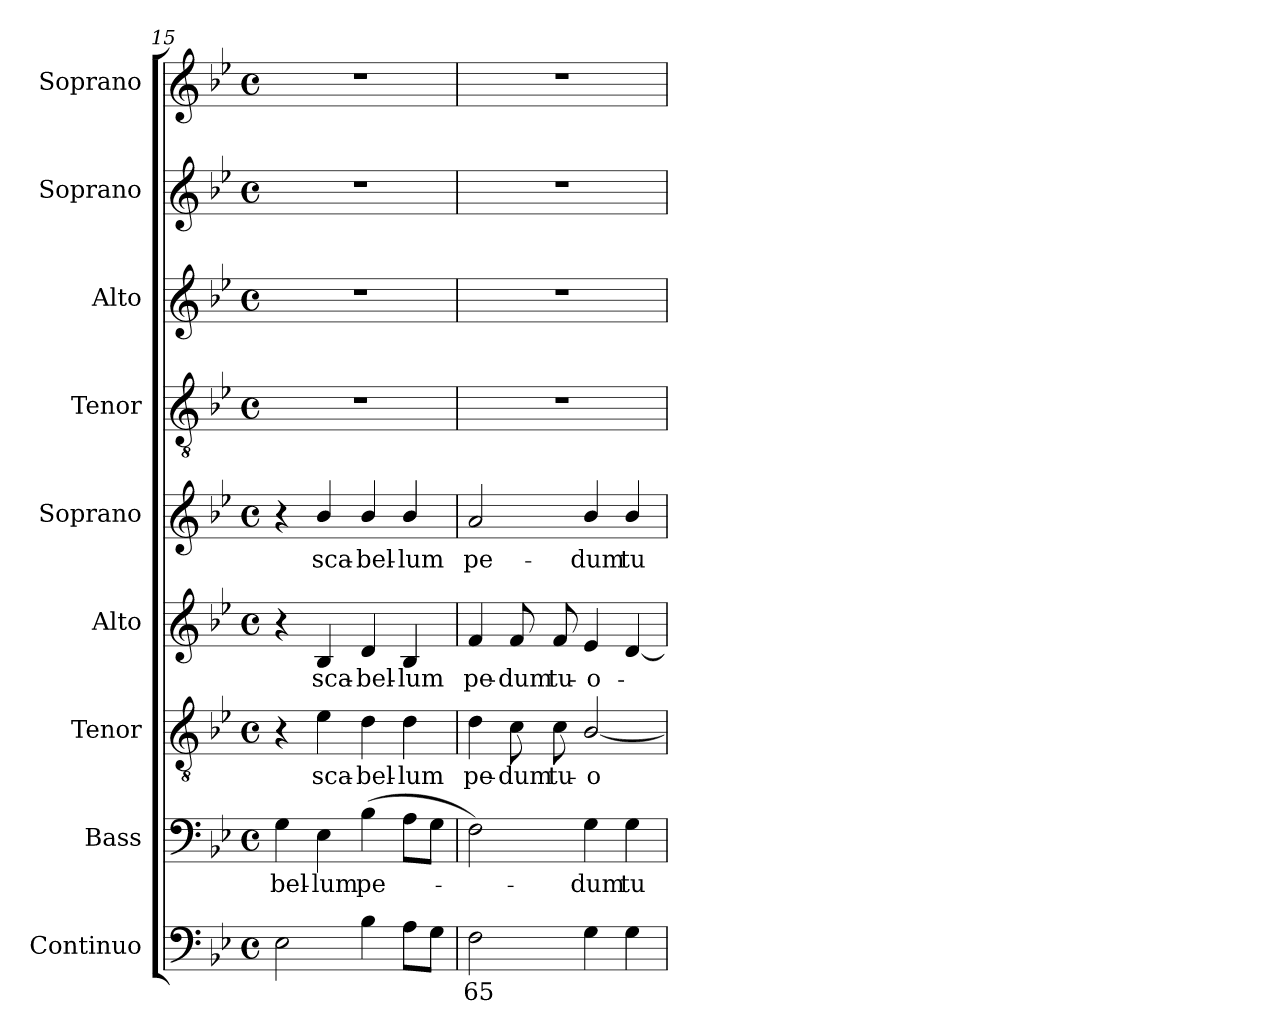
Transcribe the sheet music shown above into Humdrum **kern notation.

**kern	**text	**kern	**text	**kern	**text	**kern	**text	**kern	**text	**kern	**kern	**kern	**kern
*part9	*part9	*part8	*part8	*part7	*part7	*part6	*part6	*part5	*part5	*part4	*part3	*part2	*part1
*staff9	*staff9	*staff8	*staff8	*staff7	*staff7	*staff6	*staff6	*staff5	*staff5	*staff4	*staff3	*staff2	*staff1
*I"Continuo	*	*I"Bass	*	*I"Tenor	*	*I"Alto	*	*I"Soprano	*	*I"Tenor	*I"Alto	*I"Soprano	*I"Soprano
*I'Cont.	*	*I'B.	*	*I'T.	*	*I'A.	*	*I'S.	*	*I'T.	*I'A.	*I'S.	*I'S.
*clefF4	*	*clefF4	*	*clefGv2	*	*clefG2	*	*clefG2	*	*clefGv2	*clefG2	*clefG2	*clefG2
*	*	*	*	*ITrd7c12	*	*	*	*	*	*ITrd7c12	*	*	*
*k[b-e-]	*	*k[b-e-]	*	*k[b-e-]	*	*k[b-e-]	*	*k[b-e-]	*	*k[b-e-]	*k[b-e-]	*k[b-e-]	*k[b-e-]
*B-:	*	*B-:	*	*B-:	*	*B-:	*	*B-:	*	*B-:	*B-:	*B-:	*B-:
*M4/4	*	*M4/4	*	*M4/4	*	*M4/4	*	*M4/4	*	*M4/4	*M4/4	*M4/4	*M4/4
*met(c)	*	*met(c)	*	*met(c)	*	*met(c)	*	*met(c)	*	*met(c)	*met(c)	*met(c)	*met(c)
=15	=15	=15	=15	=15	=15	=15	=15	=15	=15	=15	=15	=15	=15
!	!	!	!LO:LY:b:color=#000000	!	!	!	!	!	!	!	!	!	!
2E-i\	.	4Gi\	-bel-	4r	.	4r	.	4r	.	1r	1r	1r	1r
!	!	!	!LO:LY:b:color=#000000	!	!	!	!	!	!	!	!	!	!
!	!	!	!	!	!LO:LY:b:color=#000000	!	!	!	!	!	!	!	!
!	!	!	!	!	!	!	!LO:LY:b:color=#000000	!	!	!	!	!	!
!	!	!	!	!	!	!	!	!	!LO:LY:b:color=#000000	!	!	!	!
.	.	4E-i\	-lum	4E-i\	sca-	4B-i/	sca-	4b-i/	sca-	.	.	.	.
!	!	!	!LO:LY:b:color=#000000	!	!	!	!	!	!	!	!	!	!
!	!	!	!	!	!LO:LY:b:color=#000000	!	!	!	!	!	!	!	!
!	!	!	!	!	!	!	!LO:LY:b:color=#000000	!	!	!	!	!	!
!	!	!	!	!	!	!	!	!	!LO:LY:b:color=#000000	!	!	!	!
4B-i\	.	(4B-i\	pe-	4Di\	-bel-	4di/	-bel-	4b-i/	-bel-	.	.	.	.
!	!	!	!	!	!LO:LY:b:color=#000000	!	!	!	!	!	!	!	!
!	!	!	!	!	!	!	!LO:LY:b:color=#000000	!	!	!	!	!	!
!	!	!	!	!	!	!	!	!	!LO:LY:b:color=#000000	!	!	!	!
8Ai\L	.	8Ai\L	.	4Di\	-lum	4B-i/	-lum	4b-i/	-lum	.	.	.	.
8Gi\J	.	8Gi\J	.	.	.	.	.	.	.	.	.	.	.
=16	=16	=16	=16	=16	=16	=16	=16	=16	=16	=16	=16	=16	=16
!	!LO:LY:b:color=#000000	!	!	!	!	!	!	!	!	!	!	!	!
!	!	!	!	!	!LO:LY:b:color=#000000	!	!	!	!	!	!	!	!
!	!	!	!	!	!	!	!LO:LY:b:color=#000000	!	!	!	!	!	!
!	!	!	!	!	!	!	!	!	!LO:LY:b:color=#000000	!	!	!	!
2Fi\	65	2Fi\)	.	4Di\	pe-	4fi/	pe-	2ai/	pe-	1r	1r	1r	1r
!	!	!	!	!	!LO:LY:b:color=#000000	!	!	!	!	!	!	!	!
!	!	!	!	!	!	!	!LO:LY:b:color=#000000	!	!	!	!	!	!
.	.	.	.	8Ci\	-dum	8fi/	-dum	.	.	.	.	.	.
!	!	!	!	!	!LO:LY:b:color=#000000	!	!	!	!	!	!	!	!
!	!	!	!	!	!	!	!LO:LY:b:color=#000000	!	!	!	!	!	!
.	.	.	.	8Ci\	tu-	8fi/	tu-	.	.	.	.	.	.
!	!	!	!LO:LY:b:color=#000000	!	!	!	!	!	!	!	!	!	!
!	!	!	!	!	!LO:LY:b:color=#000000	!	!	!	!	!	!	!	!
!	!	!	!	!	!	!	!LO:LY:b:color=#000000	!	!	!	!	!	!
!	!	!	!	!	!	!	!	!	!LO:LY:b:color=#000000	!	!	!	!
4Gi\	.	4Gi\	-dum	[2BB-i/	-o-	4e-i/	-o-	4b-i/	-dum	.	.	.	.
!	!	!	!LO:LY:b:color=#000000	!	!	!	!	!	!	!	!	!	!
!	!	!	!	!	!	!	!	!	!LO:LY:b:color=#000000	!	!	!	!
4Gi\	.	4Gi\	tu-	.	.	[4di/	.	4b-i/	tu-	.	.	.	.
=	=	=	=	=	=	=	=	=	=	=	=	=	=
*-	*-	*-	*-	*-	*-	*-	*-	*-	*-	*-	*-	*-	*-
